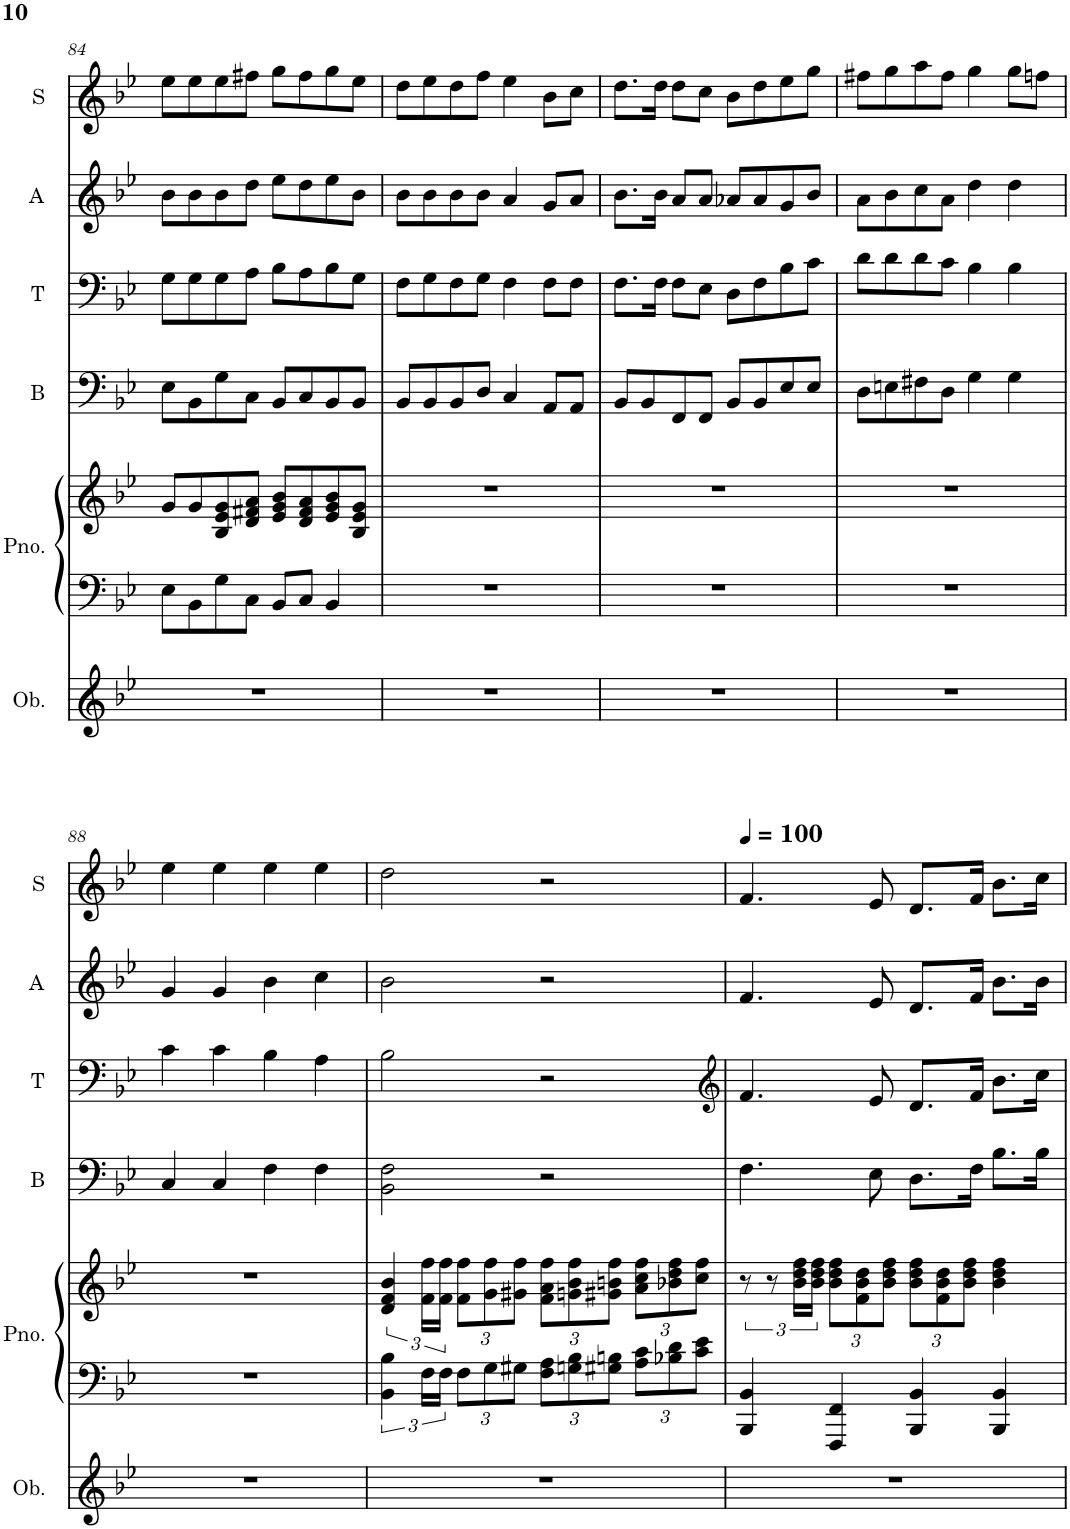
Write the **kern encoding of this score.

**kern	**kern	**kern	**kern	**kern	**kern	**kern
*part6	*part5	*part5	*part4	*part3	*part2	*part1
*staff7	*staff6	*staff5	*staff4	*staff3	*staff2	*staff1
*I"Oboe	*I"Piano	*	*I"Bass	*I"Tenor	*I"Alto	*I"Soprano
*I'Ob.	*I'Pno.	*	*I'B	*I'T	*I'A	*I'S
!!LO:PB:g=z
*clefG2	*clefF4	*clefG2	*clefF4	*clefF4	*clefG2	*clefG2
*k[b-e-]	*k[b-e-]	*k[b-e-]	*k[b-e-]	*k[b-e-]	*k[b-e-]	*k[b-e-]
*M4/4	*M4/4	*M4/4	*M4/4	*M4/4	*M4/4	*M4/4
=84	=84	=84	=84	=84	=84	=84
1r	8E-\L	8g/L	8E-\L	8G\L	8b-\L	8ee-\L
.	8BB-\	8g/	8BB-\	8G\	8b-\	8ee-\
.	8G\	8B-/ 8e-/ 8g/	8G\	8G\	8b-\	8ee-\
.	8C\J	8d/ 8f#X/ 8a/J	8C\J	8A\J	8dd\J	8ff#X\J
.	8BB-/L	8e-/ 8g/ 8b-/L	8BB-/L	8B-\L	8ee-\L	8gg\L
.	8C/J	8d/ 8f#/ 8a/	8C/	8A\	8dd\	8ff#\
.	4BB-/	8e-/ 8g/ 8b-/	8BB-/	8B-\	8ee-\	8gg\
.	.	8B-/ 8e-/ 8g/J	8BB-/J	8G\J	8b-\J	8ee-\J
=85	=85	=85	=85	=85	=85	=85
1r	1r	1r	8BB-/L	8F\L	8b-\L	8dd\L
.	.	.	8BB-/	8G\	8b-\	8ee-\
.	.	.	8BB-/	8F\	8b-\	8dd\
.	.	.	8D/J	8G\J	8b-\J	8ff\J
.	.	.	4C/	4F\	4a/	4ee-\
.	.	.	8AA/L	8F\L	8g/L	8b-\L
.	.	.	8AA/J	8F\J	8a/J	8cc\J
=86	=86	=86	=86	=86	=86	=86
1r	1r	1r	8BB-/L	8.F\L	8.b-\L	8.dd\L
.	.	.	8BB-/	.	.	.
.	.	.	.	16F\Jk	16b-\Jk	16dd\Jk
.	.	.	8FF/	8F\L	8a/L	8dd\L
.	.	.	8FF/J	8E-\J	8a/J	8cc\J
.	.	.	8BB-/L	8D\L	8a-X/L	8b-\L
.	.	.	8BB-/	8F\	8a-/	8dd\
.	.	.	8E-/	8B-\	8g/	8ee-\
.	.	.	8E-/J	8c\J	8b-/J	8gg\J
=87	=87	=87	=87	=87	=87	=87
1r	1r	1r	8D\L	8d\L	8a\L	8ff#X\L
.	.	.	8En\	8d\	8b-\	8gg\
.	.	.	8F#X\	8d\	8cc\	8aa\
.	.	.	8D\J	8c\J	8a\J	8ff#\J
.	.	.	4G\	4B-\	4dd\	4gg\
.	.	.	4G\	4B-\	4dd\	8gg\L
.	.	.	.	.	.	8ffn\J
!!LO:LB:g=z
=88	=88	=88	=88	=88	=88	=88
1r	1r	1r	4C/	4c\	4g/	4ee-\
.	.	.	4C/	4c\	4g/	4ee-\
.	.	.	4F\	4B-\	4b-\	4ee-\
.	.	.	4F\	4A\	4cc\	4ee-\
=89	=89	=89	=89	=89	=89	=89
1r	6BB-\ 6B-\	6d/ 6f/ 6b-/	2BB-\ 2F\	2B-\	2b-\	2dd\
.	24F\LL	24f\ 24ff\LL	.	.	.	.
.	24F\JJ	24f\ 24ff\JJ	.	.	.	.
*	*Xbrackettup	*Xbrackettup	*	*	*	*
.	12F\L	12f\ 12ff\L	.	.	.	.
.	12G\	12g\ 12ff\	.	.	.	.
.	12G#X\J	12g#X\ 12ff\J	.	.	.	.
.	12F\ 12A\L	12f\ 12a\ 12ff\L	2r	2r	2r	2r
.	12Gn\ 12B-\	12gn\ 12b-\ 12ff\	.	.	.	.
.	12G#X\ 12Bn\J	12g#X\ 12bn\ 12ff\J	.	.	.	.
.	12A\ 12c\L	12a\ 12cc\ 12ff\L	.	.	.	.
.	12B-X\ 12d\	12b-X\ 12dd\ 12ff\	.	.	.	.
.	12c\ 12e-\J	12cc\ 12ff\J	.	.	.	.
=90	=90	=90	=90	=90	=90	=90
*	*	*	*	*clefG2	*	*
*	*	*brackettup	*	*	*	*
*	*	*	*	*	*	*MM100
1r	4BBB-/ 4BB-/	12r	4.F\	4.f/	4.f/	4.f/
.	.	12r	.	.	.	.
.	.	24b-\ 24dd\ 24ff\LL	.	.	.	.
.	.	24b-\ 24dd\ 24ff\JJ	.	.	.	.
*	*	*Xbrackettup	*	*	*	*
.	4FFF/ 4FF/	12b-\ 12dd\ 12ff\L	.	.	.	.
.	.	12f\ 12b-\ 12dd\	.	.	.	.
.	.	.	8E-\	8e-/	8e-/	8e-/
.	.	12b-\ 12dd\ 12ff\J	.	.	.	.
.	4BBB-/ 4BB-/	12b-\ 12dd\ 12ff\L	8.D\L	8.d/L	8.d/L	8.d/L
.	.	12f\ 12b-\ 12dd\	.	.	.	.
.	.	12b-\ 12dd\ 12ff\J	.	.	.	.
.	.	.	16F\Jk	16f/Jk	16f/Jk	16f/Jk
.	4BBB-/ 4BB-/	4b-\ 4dd\ 4ff\	8.B-\L	8.b-\L	8.b-\L	8.b-\L
.	.	.	16B-\Jk	16cc\Jk	16b-\Jk	16cc\Jk
=	=	=	=	=	=	=
*-	*-	*-	*-	*-	*-	*-
